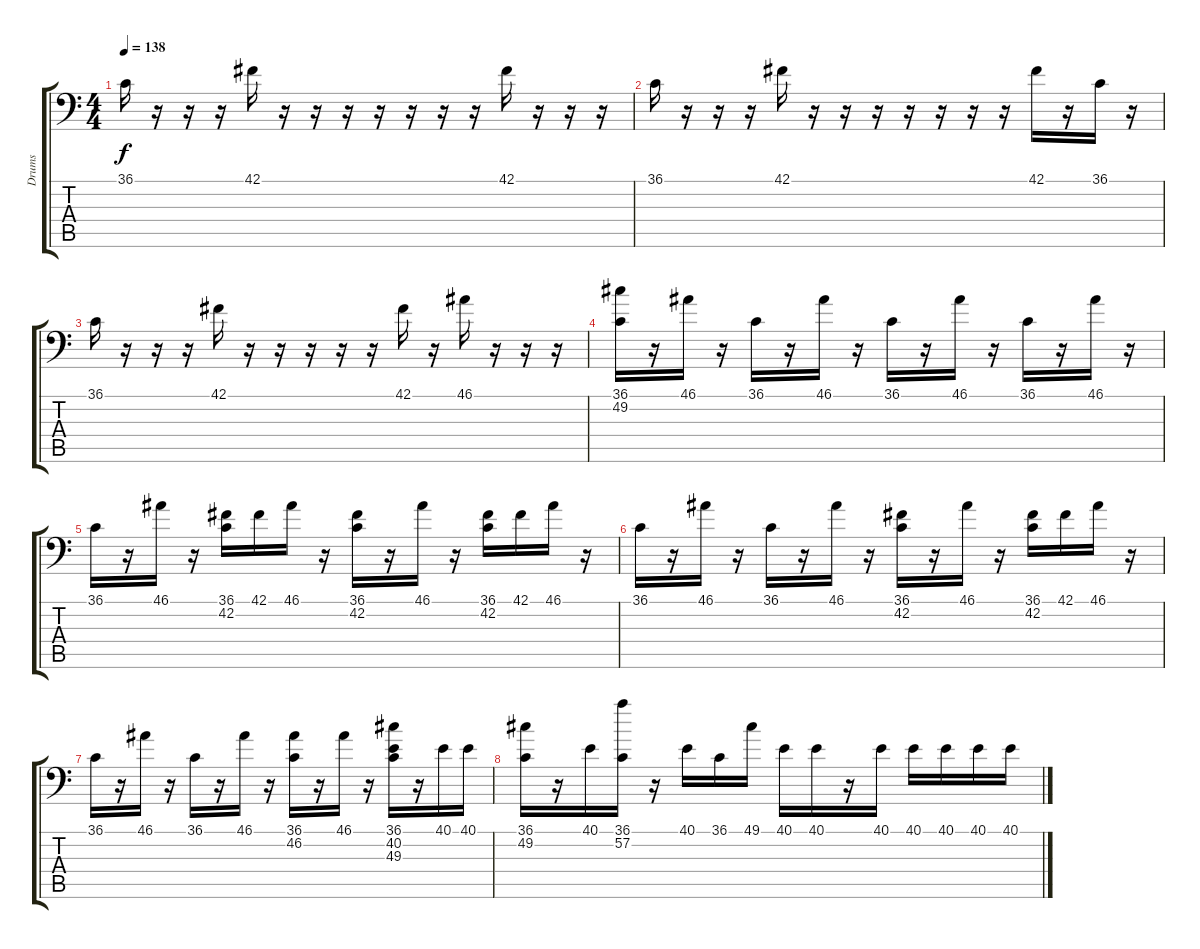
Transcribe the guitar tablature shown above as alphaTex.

\track ("Drums" "Drums") {instrument acousticgrandpiano}
\staff {score tabs}
\tuning (C-1 C-1 C-1 C-1 C-1 C-1) {hide}
\ts (4 4)
\tempo 138
\clef f4
\ks c
36.1.16{dy f} r.16 r.16 r.16 42.1.16 r.16 r.16 r.16 r.16 r.16 r.16 r.16 42.1.16 r.16 r.16 r.16 |
36.1.16 r.16 r.16 r.16 42.1.16 r.16 r.16 r.16 r.16 r.16 r.16 r.16 42.1.16 r.16 36.1.16 r.16 |
36.1.16 r.16 r.16 r.16 42.1.16 r.16 r.16 r.16 r.16 r.16 42.1.16 r.16 46.1.16 r.16 r.16 r.16 |
(36.1 49.2).16 r.16 46.1.16 r.16 36.1.16 r.16 46.1.16 r.16 36.1.16 r.16 46.1.16 r.16 36.1.16 r.16 46.1.16 r.16 |
36.1.16 r.16 46.1.16 r.16 (36.1 42.2).16 42.1.16 46.1.16 r.16 (36.1 42.2).16 r.16 46.1.16 r.16 (36.1 42.2).16 42.1.16 46.1.16 r.16 |
36.1.16 r.16 46.1.16 r.16 36.1.16 r.16 46.1.16 r.16 (36.1 42.2).16 r.16 46.1.16 r.16 (36.1 42.2).16 42.1.16 46.1.16 r.16 |
36.1.16 r.16 46.1.16 r.16 36.1.16 r.16 46.1.16 r.16 (36.1 46.2).16 r.16 46.1.16 r.16 (36.1 40.2 49.3).16 r.16 40.1.16 40.1.16 |
(36.1 49.2).16 r.16 40.1.16 (36.1 57.2).16 r.16 40.1.16 36.1.16 49.1.16 40.1.16 40.1.16 r.16 40.1.16 40.1.16 40.1.16 40.1.16 40.1.16
